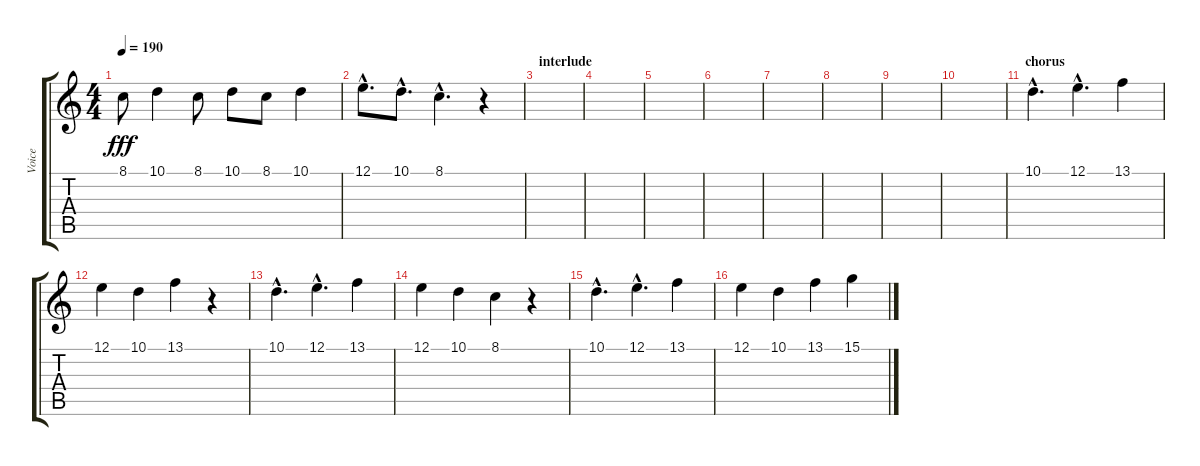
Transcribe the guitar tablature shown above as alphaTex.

\track ("Voice" "Voice") {instrument choiraahs}
\staff {score tabs}
\tuning (E4 B3 G3 D3 A2 E2) {hide}
\ts (4 4)
\tempo 190
\clef g2
\ks c
8.1.8{dy fff} 10.1.4 8.1.8 10.1.8 8.1.8 10.1.4 |
12.1{hac}.8{d} 10.1{hac}.8{d} 8.1{hac}.4{d} r.4 |
\section ("" "interlude")
|
|
|
|
|
|
|
|
\section ("" "chorus")
10.1{hac}.4{d} 12.1{hac}.4{d} 13.1.4 |
12.1.4 10.1.4 13.1.4 r.4 |
10.1{hac}.4{d} 12.1{hac}.4{d} 13.1.4 |
12.1.4 10.1.4 8.1.4 r.4 |
10.1{hac}.4{d} 12.1{hac}.4{d} 13.1.4 |
12.1.4 10.1.4 13.1.4 15.1.4
